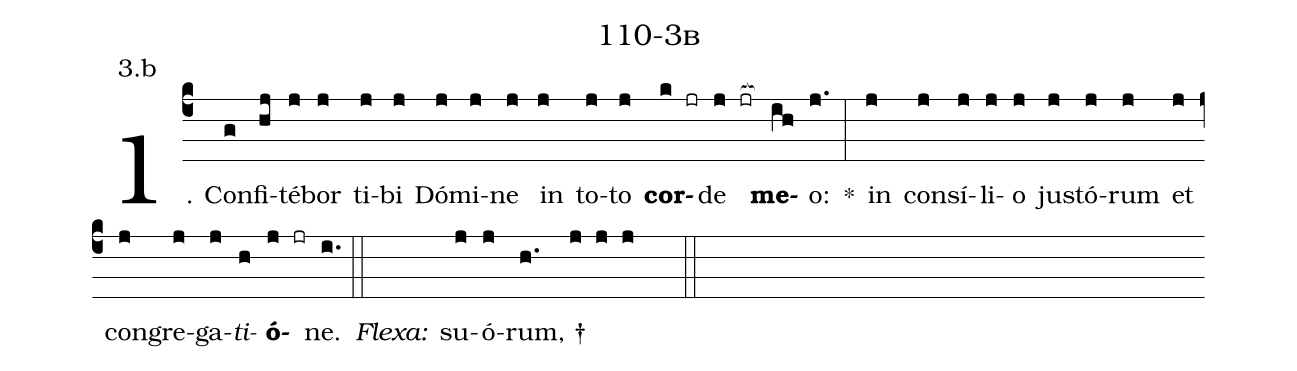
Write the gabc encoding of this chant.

name: 110-3b;
annotation: 3.b;
%%
(c4)1. Con(g)fi(hj)té(j)bor(j) ti(j)bi(j) Dó(j)mi(j)ne(j) in(j) to(j)to(j) <b>cor</b>(k jr)de(j jr[ocb:1{]) <b>me</b>(ih[ocb:0}])o:(j.) *(:) in(j) con(j)sí(j)li(j)o(j) ju(j)stó(j)rum(j) et(j) con(j)gre(j)ga(j)<i>ti</i>(h)<b>ó</b>(j jr)ne.(i.) (::)
<i>Flexa:</i>(////)  su(j)ó(j)rum, †(h.//// j j j  ::)
